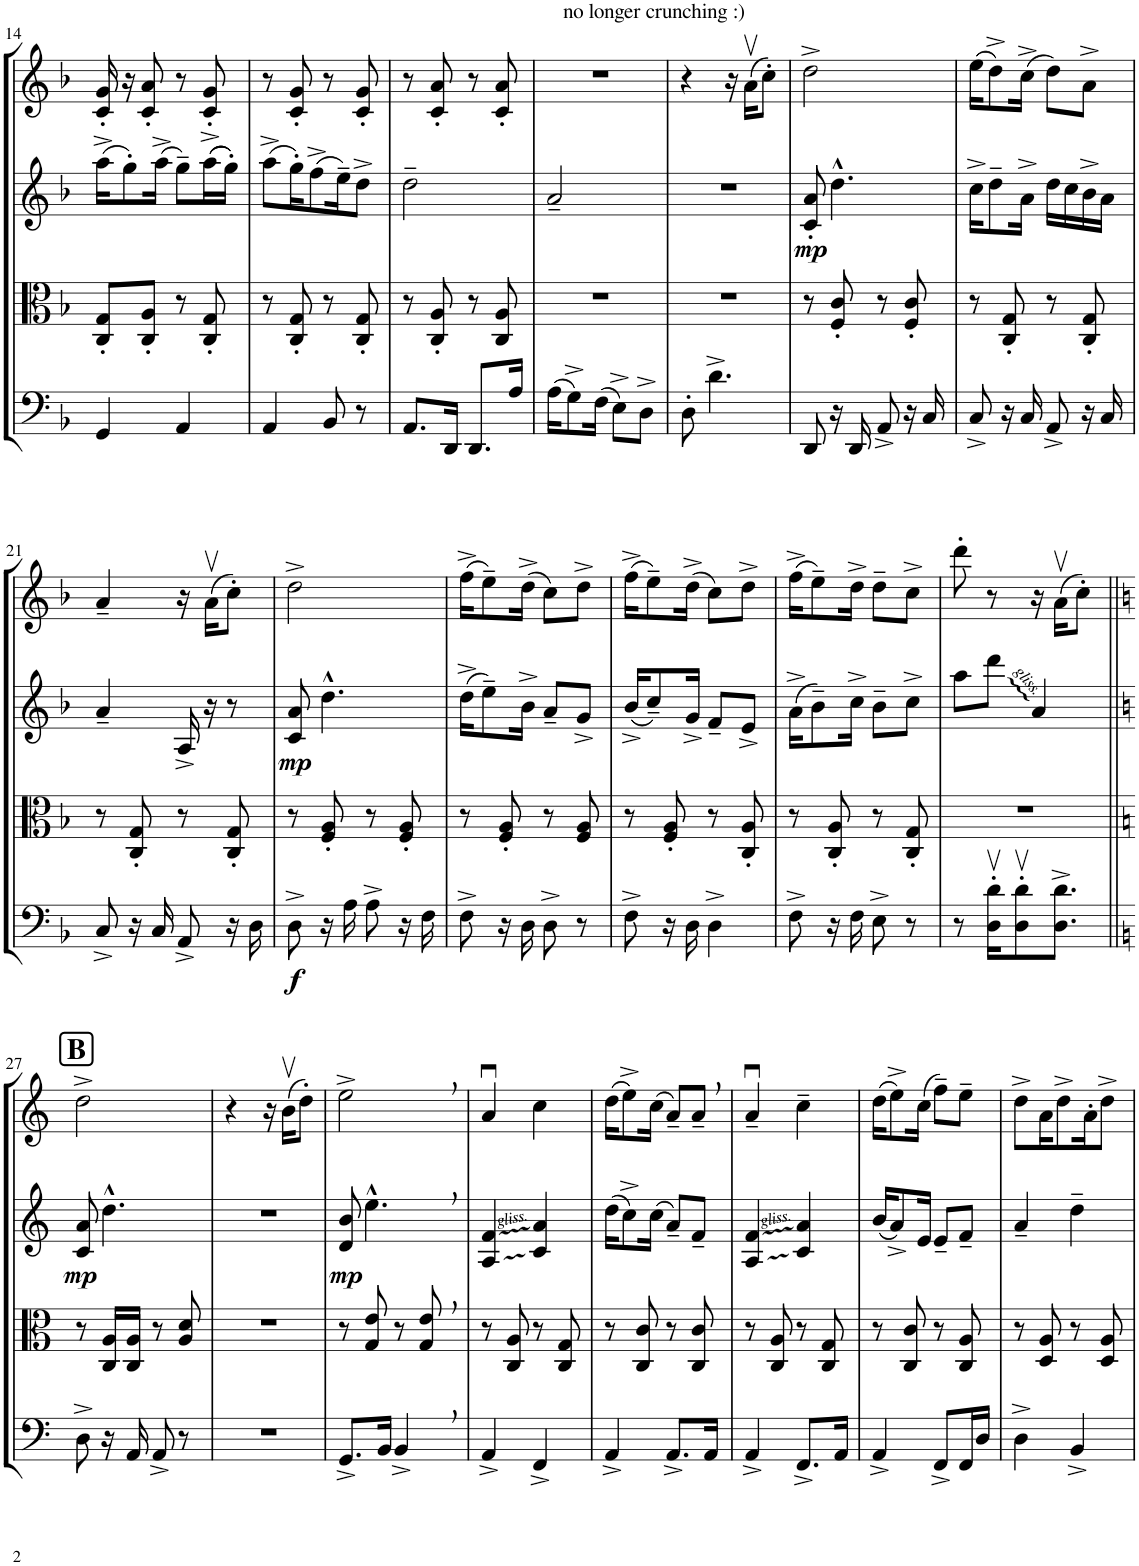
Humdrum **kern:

**kern	**dynam	**kern	**kern	**dynam	**kern
*part4	*part4	*part3	*part2	*part2	*part1
*staff4	*staff4	*staff3	*staff2	*staff2	*staff1
*I"Violoncello	*	*I"Viola	*I"Violin II	*	*I"Violin I
*I'Vc	*	*I'Vla	*I'Vln	*	*I'Vln
!!LO:PB:g=z
*clefF4	*	*clefC3	*clefG2	*	*clefG2
*k[b-]	*	*k[b-]	*k[b-]	*	*k[b-]
*M2/4	*	*M2/4	*M2/4	*	*M2/4
=14	=14	=14	=14	=14	=14
4GG/	.	8C/' 8G/'L	(16aa^\KL	.	16c/' 16g/'
.	.	.	8gg'\)	.	16r
.	.	8C/' 8A/'J	.	.	8c/' 8a/'
.	.	.	(16aa^\Jk	.	.
4AA/	.	8r	8gg~\L)	.	8r
.	.	8C/' 8G/'	((16aa^\L	.	8c/' 8g/'
.	.	.	16gg'\JJ))	.	.
=15	=15	=15	=15	=15	=15
4AA/	.	8r	(8aa^\L	.	8r
.	.	8C/' 8G/'	16gg'\K)	.	8c/' 8g/'
.	.	.	(8ff^\	.	.
8BB-/	.	8r	.	.	8r
.	.	.	16ee~\K)	.	.
8r	.	8C/' 8G/'	8dd^\J	.	8c/' 8g/'
=16	=16	=16	=16	=16	=16
8.AA/L	.	8r	2dd~\	.	8r
.	.	8C/' 8A/'	.	.	8c/' 8a/'
16DD/Jk	.	.	.	.	.
8.DD/L	.	8r	.	.	8r
.	.	8C/ 8A/	.	.	8c/' 8a/'
16A/Jk	.	.	.	.	.
=17	=17	=17	=17	=17	=17
(16A\KL	.	2r	2a~/	.	2r
8G^\)	.	.	.	.	.
(16F\Jk	.	.	.	.	.
8E^\L)	.	.	.	.	.
8D^\J	.	.	.	.	.
=18	=18	=18	=18	=18	=18
8D'\	.	2r	2r	.	4r
4.d^\	.	.	.	.	.
.	.	.	.	.	16r
!	!	!	!	!	!LO:TX:a:t=no longer crunching &colon;)
.	.	.	.	.	(16av\KL
.	.	.	.	.	8cc'\J)
=19	=19	=19	=19	=19	=19
!	!	!	!	!LO:DY:b	!
8DD/	.	8r	8c/' 8a/'	mp	2dd^\
16r	.	8F/' 8c/'	4.dd^^\	.	.
16DD/	.	.	.	.	.
8AA^/	.	8r	.	.	.
16r	.	8F/' 8c/'	.	.	.
16C/	.	.	.	.	.
=20	=20	=20	=20	=20	=20
8C^/	.	8r	16cc^\KL	.	(16ee\KL
.	.	.	8dd~\	.	8dd^\)
16r	.	8C/' 8G/'	.	.	.
16C/	.	.	16a^\Jk	.	(16cc^\Jk
8AA^/	.	8r	16dd\LL	.	8dd\L)
.	.	.	16cc\	.	.
16r	.	8C/' 8G/'	16b-^\	.	8a^\J
16C/	.	.	16a\JJ	.	.
!!LO:LB:g=z
=21	=21	=21	=21	=21	=21
8C^/	.	8r	4a~/	.	4a~/
16r	.	8C/' 8G/'	.	.	.
16C/	.	.	.	.	.
8AA^/	.	8r	16A^/	.	16r
.	.	.	16r	.	(16av\KL
16r	.	8C/' 8G/'	8r	.	8cc'\J)
16D\	.	.	.	.	.
=22	=22	=22	=22	=22	=22
!	!LO:DY:b	!	!	!LO:DY:b	!
8D^\	f	8r	8c/ 8a/	mp	2dd^\
16r	.	8F/' 8A/'	4.dd^^\	.	.
16A\	.	.	.	.	.
8A^\	.	8r	.	.	.
16r	.	8F/' 8A/'	.	.	.
16F\	.	.	.	.	.
=23	=23	=23	=23	=23	=23
8F^\	.	8r	(16dd^\KL	.	(16ff^\KL
.	.	.	8ee~\)	.	8ee~\)
16r	.	8F/' 8A/'	.	.	.
16D\	.	.	16b-^\Jk	.	(16dd^\Jk
8D^\	.	8r	8a~/L	.	8cc\L)
8r	.	8F/ 8A/	8g^/J	.	8dd^\J
=24	=24	=24	=24	=24	=24
8F^\	.	8r	(16b-^/KL	.	(16ff^\KL
.	.	.	8cc~/)	.	8ee~\)
16r	.	8F/' 8A/'	.	.	.
16D\	.	.	16g^/Jk	.	(16dd^\Jk
4D^\	.	8r	8f~/L	.	8cc\L)
.	.	8C/' 8A/'	8e^/J	.	8dd^\J
=25	=25	=25	=25	=25	=25
8F^\	.	8r	(16a^\KL	.	(16ff^\KL
.	.	.	8b-~\)	.	8ee~\)
16r	.	8C/' 8A/'	.	.	.
16F\	.	.	16cc^\Jk	.	16dd^\Jk
8E^\	.	8r	8b-~\L	.	8dd~\L
8r	.	8C/' 8G/'	8cc^\J	.	8cc^\J
=26	=26	=26	=26	=26	=26
8r	.	2r	8aa\L	.	8ddd'\
16D\v' 16d\v'KL	.	.	8ddd\J	.	8r
8D\v' 8d\v'	.	.	.	.	.
.	.	.	4a/	.	16r
8.D\^ 8.d\^J	.	.	.	.	(16av\KL
.	.	.	.	.	8cc'\J)
!!LO:LB:g=z
!!LO:REH:place=s1:a:B:cj:fs=14:t=B
=27||	=27||	=27||	=27||	=27||	=27||
*k[]	*	*k[]	*k[]	*	*k[]
!	!	!	!	!LO:DY:b	!
8D^\	.	8r	8c/ 8a/	mp	2dd^\
16r	.	16C/ 16A/LL	4.dd^^\	.	.
16AA/	.	16C/ 16A/JJ	.	.	.
8AA^/	.	8r	.	.	.
8r	.	8A/ 8d/	.	.	.
=28	=28	=28	=28	=28	=28
2r	.	2r	2r	.	4r
.	.	.	.	.	16r
.	.	.	.	.	(16bv\KL
.	.	.	.	.	8dd'\J)
=29	=29	=29	=29	=29	=29
!	!	!	!	!LO:DY:b	!
8.GG^/L	.	8r	8d/ 8b/	mp	2ee^,\
.	.	8G/ 8e/	4.ee^^,\	.	.
16BB/Jk	.	.	.	.	.
4BB^,/	.	8r	.	.	.
.	.	8G/, 8e/,	.	.	.
=30	=30	=30	=30	=30	=30
4AA^/	.	8r	4A/ 4f/	.	4au/
.	.	8C/ 8A/	.	.	.
4FF^/	.	8r	4c/ 4a/	.	4cc\
.	.	8C/ 8G/	.	.	.
=31	=31	=31	=31	=31	=31
4AA^/	.	8r	(16dd\KL	.	(16dd\KL
.	.	.	8cc^\)	.	8ee^\)
.	.	8C/ 8c/	.	.	.
.	.	.	(16cc\Jk	.	(16cc\Jk
8.AA^/L	.	8r	8a~/L)	.	8a~/L)
.	.	8C/ 8c/	8f~/J	.	8a~,/J
16AA/Jk	.	.	.	.	.
=32	=32	=32	=32	=32	=32
4AA^/	.	8r	4A/ 4f/	.	4au~/
.	.	8C/ 8A/	.	.	.
8.FF^/L	.	8r	4c/ 4a/	.	4cc~\
.	.	8C/ 8G/	.	.	.
16AA/Jk	.	.	.	.	.
=33	=33	=33	=33	=33	=33
4AA^/	.	8r	(16b/KL	.	(16dd\KL
.	.	.	8a^/)	.	8ee^\)
.	.	8C/ 8c/	.	.	.
.	.	.	16e/Jk	.	(16cc\Jk
8FF^/L	.	8r	8e~/L	.	8ff~\L)
16FF/L	.	8C/ 8A/	8f~/J	.	8ee~\J
16D/JJ	.	.	.	.	.
=34	=34	=34	=34	=34	=34
4D^\	.	8r	4a~/	.	8dd^\L
.	.	8D/ 8A/	.	.	16a\K
.	.	.	.	.	8dd^\
4BB^/	.	8r	4dd~\	.	.
.	.	.	.	.	16a'\K
.	.	8D/ 8A/	.	.	8dd^\J
=	=	=	=	=	=
*-	*-	*-	*-	*-	*-
